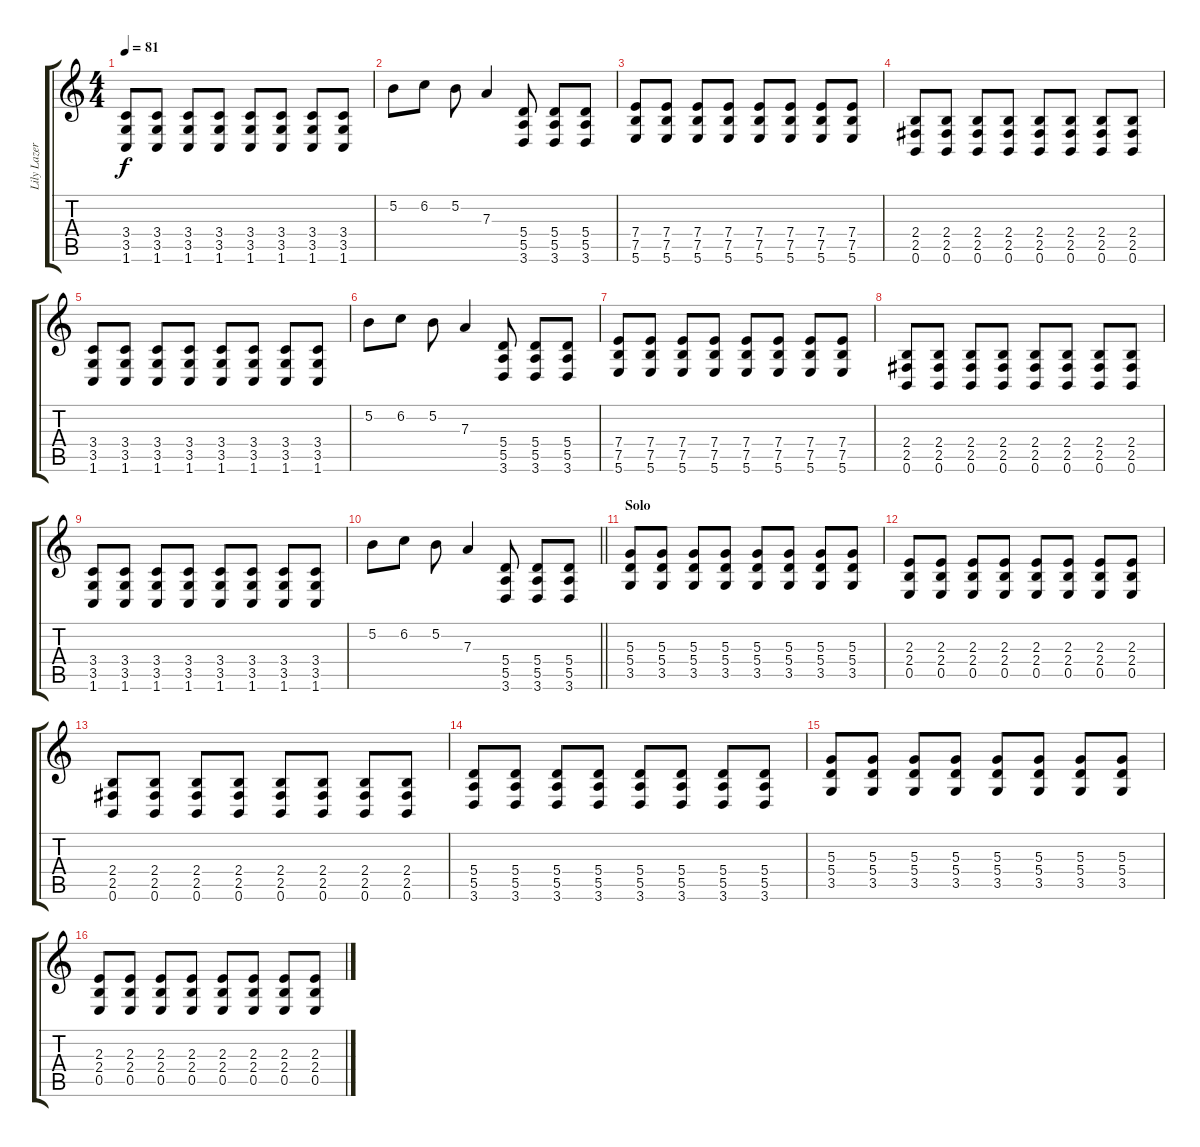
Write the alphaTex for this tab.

\track ("Lily Lazer (Guitar)" "Lily Lazer") {instrument distortionguitar}
\staff {score tabs}
\tuning (B3 Gb3 D3 A2 E2 B1) {hide}
\ts (4 4)
\tempo 81
\clef g2
\ks c
(3.4 3.5 1.6).8{dy f} (3.4 3.5 1.6).8 (3.4 3.5 1.6).8 (3.4 3.5 1.6).8 (3.4 3.5 1.6).8 (3.4 3.5 1.6).8 (3.4 3.5 1.6).8 (3.4 3.5 1.6).8 |
5.2.8 6.2.8 5.2.8 7.3.4 (5.4 5.5 3.6).8 (5.4 5.5 3.6).8 (5.4 5.5 3.6).8 |
(7.4 7.5 5.6).8 (7.4 7.5 5.6).8 (7.4 7.5 5.6).8 (7.4 7.5 5.6).8 (7.4 7.5 5.6).8 (7.4 7.5 5.6).8 (7.4 7.5 5.6).8 (7.4 7.5 5.6).8 |
(2.4 2.5 0.6).8 (2.4 2.5 0.6).8 (2.4 2.5 0.6).8 (2.4 2.5 0.6).8 (2.4 2.5 0.6).8 (2.4 2.5 0.6).8 (2.4 2.5 0.6).8 (2.4 2.5 0.6).8 |
(3.4 3.5 1.6).8 (3.4 3.5 1.6).8 (3.4 3.5 1.6).8 (3.4 3.5 1.6).8 (3.4 3.5 1.6).8 (3.4 3.5 1.6).8 (3.4 3.5 1.6).8 (3.4 3.5 1.6).8 |
5.2.8 6.2.8 5.2.8 7.3.4 (5.4 5.5 3.6).8 (5.4 5.5 3.6).8 (5.4 5.5 3.6).8 |
(7.4 7.5 5.6).8 (7.4 7.5 5.6).8 (7.4 7.5 5.6).8 (7.4 7.5 5.6).8 (7.4 7.5 5.6).8 (7.4 7.5 5.6).8 (7.4 7.5 5.6).8 (7.4 7.5 5.6).8 |
(2.4 2.5 0.6).8 (2.4 2.5 0.6).8 (2.4 2.5 0.6).8 (2.4 2.5 0.6).8 (2.4 2.5 0.6).8 (2.4 2.5 0.6).8 (2.4 2.5 0.6).8 (2.4 2.5 0.6).8 |
(3.4 3.5 1.6).8 (3.4 3.5 1.6).8 (3.4 3.5 1.6).8 (3.4 3.5 1.6).8 (3.4 3.5 1.6).8 (3.4 3.5 1.6).8 (3.4 3.5 1.6).8 (3.4 3.5 1.6).8 |
\barLineRight lightlight
5.2.8 6.2.8 5.2.8 7.3.4 (5.4 5.5 3.6).8 (5.4 5.5 3.6).8 (5.4 5.5 3.6).8 |
\section ("" "Solo")
(5.3 5.4 3.5).8{volume 8} (5.3 5.4 3.5).8 (5.3 5.4 3.5).8 (5.3 5.4 3.5).8 (5.3 5.4 3.5).8 (5.3 5.4 3.5).8 (5.3 5.4 3.5).8 (5.3 5.4 3.5).8 |
(2.3 2.4 0.5).8 (2.3 2.4 0.5).8 (2.3 2.4 0.5).8 (2.3 2.4 0.5).8 (2.3 2.4 0.5).8 (2.3 2.4 0.5).8 (2.3 2.4 0.5).8 (2.3 2.4 0.5).8 |
(2.4 2.5 0.6).8 (2.4 2.5 0.6).8 (2.4 2.5 0.6).8 (2.4 2.5 0.6).8 (2.4 2.5 0.6).8 (2.4 2.5 0.6).8 (2.4 2.5 0.6).8 (2.4 2.5 0.6).8 |
(5.4 5.5 3.6).8 (5.4 5.5 3.6).8 (5.4 5.5 3.6).8 (5.4 5.5 3.6).8 (5.4 5.5 3.6).8 (5.4 5.5 3.6).8 (5.4 5.5 3.6).8 (5.4 5.5 3.6).8 |
(5.3 5.4 3.5).8 (5.3 5.4 3.5).8 (5.3 5.4 3.5).8 (5.3 5.4 3.5).8 (5.3 5.4 3.5).8 (5.3 5.4 3.5).8 (5.3 5.4 3.5).8 (5.3 5.4 3.5).8 |
(2.3 2.4 0.5).8 (2.3 2.4 0.5).8 (2.3 2.4 0.5).8 (2.3 2.4 0.5).8 (2.3 2.4 0.5).8 (2.3 2.4 0.5).8 (2.3 2.4 0.5).8 (2.3 2.4 0.5).8
